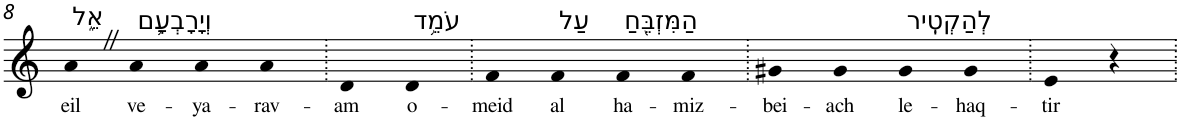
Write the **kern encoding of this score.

**kern	**text
*part1	*part1
*staff1	*staff1
*I"Piano	*
*I'Pno	*
!!LO:PB:g=z
*clefG2	*
*k[]	*
=8	=8
!LO:TX:a:t=אֵ֑ל	!
!	!LO:LY:b
4aZ	eil
!LO:TX:a:t=וְיָרָבְעָ֛ם	!
!	!LO:LY:b
4a	ve-
!	!LO:LY:b
4a	-ya-
!	!LO:LY:b
4a	-rav-
=9.	=9.
!	!LO:LY:b
4d	-am
!LO:TX:a:t=עֹמֵ֥ד	!
!	!LO:LY:b
4d	o-
=10.	=10.
!	!LO:LY:b
4f	-meid
!LO:TX:a:t=עַל	!
!	!LO:LY:b
4f	al
!LO:TX:a:t=הַמִּזְבֵּ֖חַ	!
!	!LO:LY:b
4f	ha-
!	!LO:LY:b
4f	-miz-
=11.	=11.
!	!LO:LY:b
4g#X	-bei-
!	!LO:LY:b
4g#	-ach
!LO:TX:a:t=לְהַקְטִֽיר	!
!	!LO:LY:b
4g#	le-
!	!LO:LY:b
4g#	-haq-
=12.	=12.
!	!LO:LY:b
4e	-tir
4r	.
=.	=.
*-	*-
